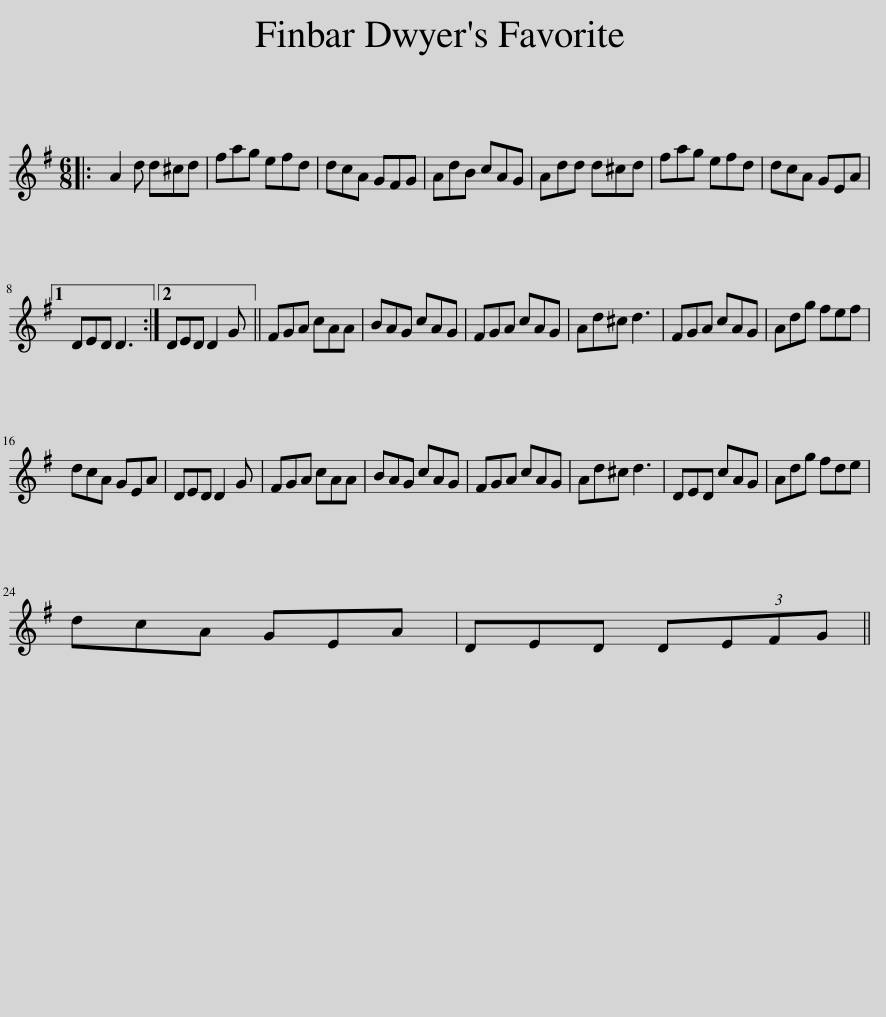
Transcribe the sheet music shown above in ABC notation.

X:1
L:1/8
M:6/8
I:linebreak $
K:G
V:1 treble
V:1
|: A2 d d^cd | fag efd | dcA GFG | AdB cAG | Add d^cd | %5
 fag efd | dcA GEA |1$ DED D3 :|2 DED D2 G || FGA cAA | %10
 BAG cAG | FGA cAG | Ad^c d3 | FGA cAG | Adg fef |$ %15
 dcA GEA | DED D2 G | FGA cAA | BAG cAG | FGA cAG | %20
 Ad^c d3 | DED cAG | Adg fde |$ dcA GEA | DED D(3EFG || %25
